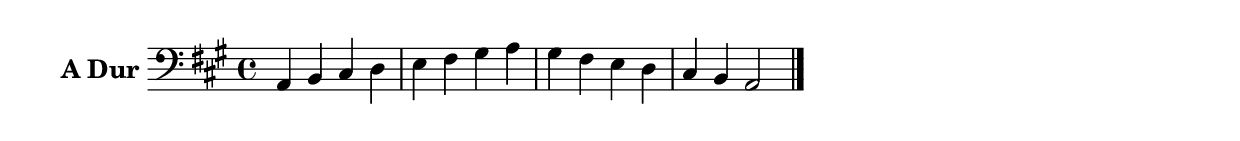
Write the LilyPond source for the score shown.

\version "2.18.2"

\score {
  \new Staff = "cello"
    \with { instrumentName = \markup { \bold \large { "A Dur" }}}
    \transpose c a, {
      \relative c {
        \clef bass
        \key c \major
        \time 4/4

        c4 d e f |
        g a b c  |
        b a g f  |
        e d c2 \bar "|."

      }
    }
  \layout {}
}
